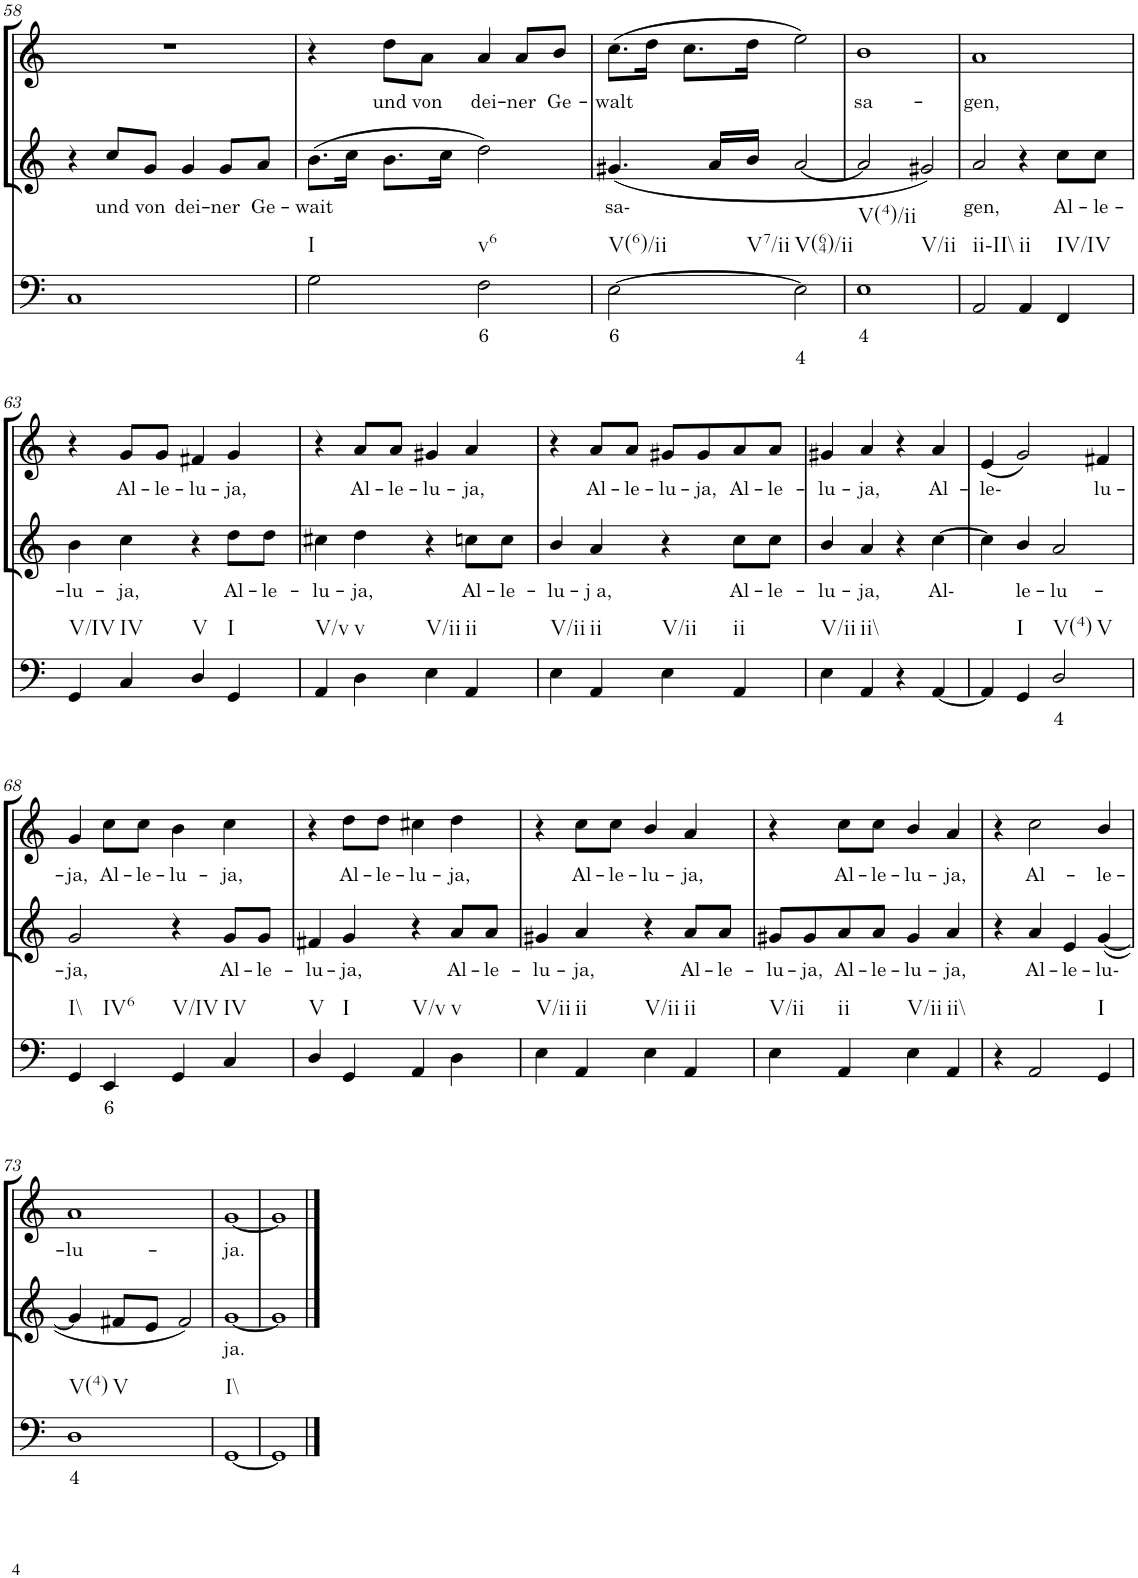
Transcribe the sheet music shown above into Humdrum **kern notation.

**kern	**text	**text	**kern	**text	**kern	**text
*part3	*part3	*part3	*part2	*part2	*part1	*part1
*staff3	*staff3	*staff3	*staff2	*staff2	*staff1	*staff1
*I"Continuo	*	*	*I"Soprano II	*	*I"Soprano I	*
!!LO:PB:g=z
*clefF4	*	*	*clefG2	*	*clefG2	*
*k[]	*	*	*k[]	*	*k[]	*
*M4/4	*	*	*M4/4	*	*M4/4	*
=58	=58	=58	=58	=58	=58	=58
1C	.	.	4r	.	1r	.
!	!	!	!	!LO:LY:b	!	!
.	.	.	8cc/L	und	.	.
!	!	!	!	!LO:LY:b	!	!
.	.	.	8g/J	von	.	.
!	!	!	!	!LO:LY:b	!	!
.	.	.	4g/	dei-	.	.
!	!	!	!	!LO:LY:b	!	!
.	.	.	8g/L	ner	.	.
!	!	!	!	!LO:LY:b	!	!
.	.	.	8a/J	Ge-	.	.
=59	=59	=59	=59	=59	=59	=59
!LO:TX:b:t=I	!	!	!	!	!	!
!	!	!	!	!LO:LY:b	!	!
2G\	.	.	(8.b\L	wait	4r	.
.	.	.	16cc\Jk	.	.	.
!	!	!	!	!	!	!LO:LY:b
.	.	.	8.b\L	.	8dd\L	und
!	!	!	!	!	!	!LO:LY:b
.	.	.	.	.	8a\J	von
.	.	.	16cc\Jk	.	.	.
!LO:TX:b:t=v6	!	!	!	!	!	!
!	!LO:LY:b	!	!	!	!	!LO:LY:b
2F\	6	.	2dd\)	.	4a/	dei-
!	!	!	!	!	!	!LO:LY:b
.	.	.	.	.	8a/L	ner
!	!	!	!	!	!	!LO:LY:b
.	.	.	.	.	8b/J	Ge-
=60	=60	=60	=60	=60	=60	=60
!LO:TX:b:t=V(6)/ii	!	!	!	!	!	!
!LO:TX:b:t=V7/ii	!	!	!	!	!	!
!	!LO:LY:b	!	!	!LO:LY:b	!	!LO:LY:b
[2E\	6	.	(4.g#X/	sa-	(8.cc\L	walt
.	.	.	.	.	16dd\Jk	.
.	.	.	.	.	8.cc\L	.
.	.	.	16a/LL	.	.	.
.	.	.	16b/JJ	.	16dd\Jk	.
!LO:TX:b:t=V(64)/ii	!	!	!	!	!	!
!	!	!LO:LY:b	!	!	!	!
2E\]	.	4	[2a/	.	2ee\)	.
=61	=61	=61	=61	=61	=61	=61
!LO:TX:b:t=V(4)/ii	!	!	!	!	!	!
!LO:TX:b:t=V/ii	!	!	!	!	!	!
!	!LO:LY:b	!	!	!	!	!LO:LY:b
1E	4	.	2a/]	.	1b	sa-
.	.	.	2g#X/)	.	.	.
=62	=62	=62	=62	=62	=62	=62
!LO:TX:b:t=ii\\-II\\	!	!	!	!	!	!
!	!	!	!	!LO:LY:b	!	!LO:LY:b
2AA/	.	.	2a/	gen,	1a	gen,
!LO:TX:b:t=ii	!	!	!	!	!	!
4AA/	.	.	4r	.	.	.
!LO:TX:b:t=IV/IV	!	!	!	!	!	!
!	!	!	!	!LO:LY:b	!	!
4FF/	.	.	8cc\L	Al-	.	.
!	!	!	!	!LO:LY:b	!	!
.	.	.	8cc\J	le-	.	.
!!LO:LB:g=z
=63	=63	=63	=63	=63	=63	=63
!LO:TX:b:t=V/IV	!	!	!	!	!	!
!	!	!	!	!LO:LY:b	!	!
4GG/	.	.	4b\	lu-	4r	.
!LO:TX:b:t=IV	!	!	!	!	!	!
!	!	!	!	!LO:LY:b	!	!LO:LY:b
4C/	.	.	4cc\	ja,	8g/L	Al-
!	!	!	!	!	!	!LO:LY:b
.	.	.	.	.	8g/J	le-
!LO:TX:b:t=V	!	!	!	!	!	!
!	!	!	!	!	!	!LO:LY:b
4D/	.	.	4r	.	4f#X/	lu-
!LO:TX:b:t=I	!	!	!	!	!	!
!	!	!	!	!LO:LY:b	!	!LO:LY:b
4GG/	.	.	8dd\L	Al-	4g/	ja,
!	!	!	!	!LO:LY:b	!	!
.	.	.	8dd\J	le-	.	.
=64	=64	=64	=64	=64	=64	=64
!LO:TX:b:t=V/v	!	!	!	!	!	!
!	!	!	!	!LO:LY:b	!	!
4AA/	.	.	4cc#X\	lu-	4r	.
!LO:TX:b:t=v	!	!	!	!	!	!
!	!	!	!	!LO:LY:b	!	!LO:LY:b
4D\	.	.	4dd\	ja,	8a/L	Al-
!	!	!	!	!	!	!LO:LY:b
.	.	.	.	.	8a/J	le-
!LO:TX:b:t=V/ii	!	!	!	!	!	!
!	!	!	!	!	!	!LO:LY:b
4E\	.	.	4r	.	4g#X/	lu-
!LO:TX:b:t=ii	!	!	!	!	!	!
!	!	!	!	!LO:LY:b	!	!LO:LY:b
4AA/	.	.	8ccn\L	Al-	4a/	ja,
!	!	!	!	!LO:LY:b	!	!
.	.	.	8cc\J	le-	.	.
=65	=65	=65	=65	=65	=65	=65
!LO:TX:b:t=V/ii	!	!	!	!	!	!
!	!	!	!	!LO:LY:b	!	!
4E\	.	.	4b/	lu-	4r	.
!LO:TX:b:t=ii	!	!	!	!	!	!
!	!	!	!	!LO:LY:b	!	!LO:LY:b
4AA/	.	.	4a/	j a,	8a/L	Al-
!	!	!	!	!	!	!LO:LY:b
.	.	.	.	.	8a/J	le-
!LO:TX:b:t=V/ii	!	!	!	!	!	!
!	!	!	!	!	!	!LO:LY:b
4E\	.	.	4r	.	8g#X/L	lu-
!	!	!	!	!	!	!LO:LY:b
.	.	.	.	.	8g#/	ja,
!LO:TX:b:t=ii	!	!	!	!	!	!
!	!	!	!	!LO:LY:b	!	!LO:LY:b
4AA/	.	.	8cc\L	Al-	8a/	Al-
!	!	!	!	!LO:LY:b	!	!LO:LY:b
.	.	.	8cc\J	le-	8a/J	le-
=66	=66	=66	=66	=66	=66	=66
!LO:TX:b:t=V/ii	!	!	!	!	!	!
!	!	!	!	!LO:LY:b	!	!LO:LY:b
4E\	.	.	4b/	lu-	4g#X/	lu-
!LO:TX:b:t=ii\\	!	!	!	!	!	!
!	!	!	!	!LO:LY:b	!	!LO:LY:b
4AA/	.	.	4a/	ja,	4a/	ja,
4r	.	.	4r	.	4r	.
!	!	!	!	!LO:LY:b	!	!LO:LY:b
[4AA/	.	.	[4cc\	Al-	4a/	Al-
=67	=67	=67	=67	=67	=67	=67
!	!	!	!	!	!	!LO:LY:b
4AA/]	.	.	4cc\]	.	(4e/	le-
!LO:TX:b:t=I	!	!	!	!	!	!
!	!	!	!	!LO:LY:b	!	!
4GG/	.	.	4b/	le-	2g/)	.
!LO:TX:b:t=V(4)	!	!	!	!	!	!
!LO:TX:b:t=V	!	!	!	!	!	!
!	!LO:LY:b	!	!	!LO:LY:b	!	!
2D/	4	.	2a/	lu-	.	.
!	!	!	!	!	!	!LO:LY:b
.	.	.	.	.	4f#X/	lu-
!!LO:LB:g=z
=68	=68	=68	=68	=68	=68	=68
!LO:TX:b:t=I\\	!	!	!	!	!	!
!	!	!	!	!LO:LY:b	!	!LO:LY:b
4GG/	.	.	2g/	ja,	4g/	ja,
!LO:TX:b:t=IV6	!	!	!	!	!	!
!	!LO:LY:b	!	!	!	!	!LO:LY:b
4EE/	6	.	.	.	8cc\L	Al-
!	!	!	!	!	!	!LO:LY:b
.	.	.	.	.	8cc\J	le-
!LO:TX:b:t=V/IV	!	!	!	!	!	!
!	!	!	!	!	!	!LO:LY:b
4GG/	.	.	4r	.	4b\	lu-
!LO:TX:b:t=IV	!	!	!	!	!	!
!	!	!	!	!LO:LY:b	!	!LO:LY:b
4C/	.	.	8g/L	Al-	4cc\	ja,
!	!	!	!	!LO:LY:b	!	!
.	.	.	8g/J	le-	.	.
=69	=69	=69	=69	=69	=69	=69
!LO:TX:b:t=V	!	!	!	!	!	!
!	!	!	!	!LO:LY:b	!	!
4D/	.	.	4f#X/	lu-	4r	.
!LO:TX:b:t=I	!	!	!	!	!	!
!	!	!	!	!LO:LY:b	!	!LO:LY:b
4GG/	.	.	4g/	ja,	8dd\L	Al-
!	!	!	!	!	!	!LO:LY:b
.	.	.	.	.	8dd\J	le-
!LO:TX:b:t=V/v	!	!	!	!	!	!
!	!	!	!	!	!	!LO:LY:b
4AA/	.	.	4r	.	4cc#X\	lu-
!LO:TX:b:t=v	!	!	!	!	!	!
!	!	!	!	!LO:LY:b	!	!LO:LY:b
4D\	.	.	8a/L	Al-	4dd\	ja,
!	!	!	!	!LO:LY:b	!	!
.	.	.	8a/J	le-	.	.
=70	=70	=70	=70	=70	=70	=70
!LO:TX:b:t=V/ii	!	!	!	!	!	!
!	!	!	!	!LO:LY:b	!	!
4E\	.	.	4g#X/	lu-	4r	.
!LO:TX:b:t=ii	!	!	!	!	!	!
!	!	!	!	!LO:LY:b	!	!LO:LY:b
4AA/	.	.	4a/	ja,	8cc\L	Al-
!	!	!	!	!	!	!LO:LY:b
.	.	.	.	.	8cc\J	le-
!LO:TX:b:t=V/ii	!	!	!	!	!	!
!	!	!	!	!	!	!LO:LY:b
4E\	.	.	4r	.	4b/	lu-
!LO:TX:b:t=ii	!	!	!	!	!	!
!	!	!	!	!LO:LY:b	!	!LO:LY:b
4AA/	.	.	8a/L	Al-	4a/	ja,
!	!	!	!	!LO:LY:b	!	!
.	.	.	8a/J	le-	.	.
=71	=71	=71	=71	=71	=71	=71
!LO:TX:b:t=V/ii	!	!	!	!	!	!
!	!	!	!	!LO:LY:b	!	!
4E\	.	.	8g#X/L	lu-	4r	.
!	!	!	!	!LO:LY:b	!	!
.	.	.	8g#/	ja,	.	.
!LO:TX:b:t=ii	!	!	!	!	!	!
!	!	!	!	!LO:LY:b	!	!LO:LY:b
4AA/	.	.	8a/	Al-	8cc\L	Al-
!	!	!	!	!LO:LY:b	!	!LO:LY:b
.	.	.	8a/J	le-	8cc\J	le-
!LO:TX:b:t=V/ii	!	!	!	!	!	!
!	!	!	!	!LO:LY:b	!	!LO:LY:b
4E\	.	.	4g#/	lu-	4b/	lu-
!LO:TX:b:t=ii\\	!	!	!	!	!	!
!	!	!	!	!LO:LY:b	!	!LO:LY:b
4AA/	.	.	4a/	ja,	4a/	ja,
=72	=72	=72	=72	=72	=72	=72
4r	.	.	4r	.	4r	.
!	!	!	!	!LO:LY:b	!	!LO:LY:b
2AA/	.	.	4a/	Al-	2cc\	Al-
!	!	!	!	!LO:LY:b	!	!
.	.	.	4e/	le-	.	.
!LO:TX:b:t=I	!	!	!	!	!	!
!	!	!	!	!LO:LY:b	!	!LO:LY:b
4GG/	.	.	([4g/	lu-	4b/	le-
!!LO:LB:g=z
=73	=73	=73	=73	=73	=73	=73
!LO:TX:b:t=V(4)	!	!	!	!	!	!
!LO:TX:b:t=V	!	!	!	!	!	!
!	!LO:LY:b	!	!	!	!	!LO:LY:b
1D	4	.	4g/]	.	1a	lu-
.	.	.	8f#X/L	.	.	.
.	.	.	8e/J	.	.	.
.	.	.	2f#/)	.	.	.
=74	=74	=74	=74	=74	=74	=74
!LO:TX:b:t=I\\	!	!	!	!	!	!
!	!	!	!	!LO:LY:b	!	!LO:LY:b
[1GG	.	.	[1g	ja.	[1g	ja.
=75	=75	=75	=75	=75	=75	=75
1GG]	.	.	1g]	.	1g]	.
==	==	==	==	==	==	==
*-	*-	*-	*-	*-	*-	*-
